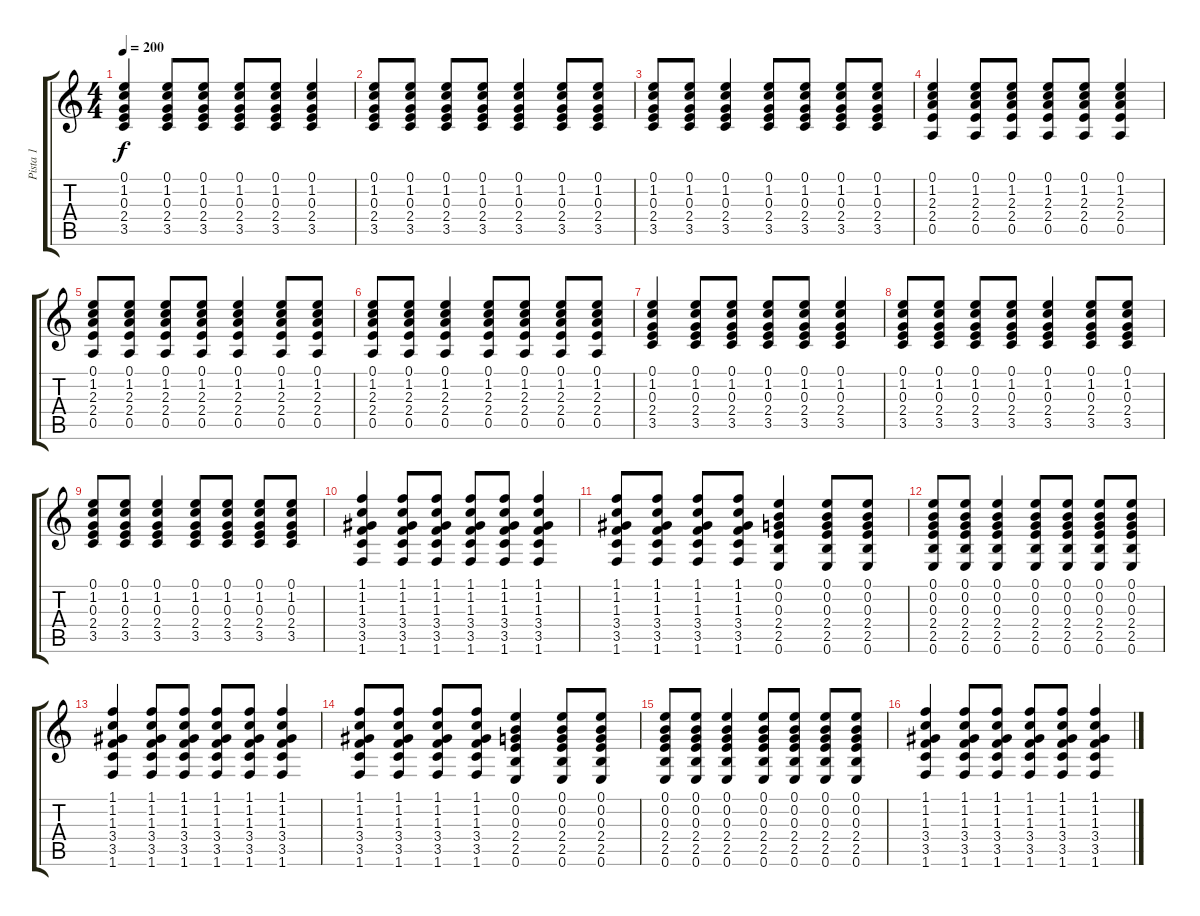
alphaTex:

\track ("Pista 1" "Pista 1") {instrument acousticguitarnylon}
\staff {score tabs}
\tuning (E4 B3 G3 D3 A2 E2) {hide}
\ts (4 4)
\tempo 200
\clef g2
\ks c
(0.1 1.2 0.3 2.4 3.5).4{dy f} (0.1 1.2 0.3 2.4 3.5).8 (0.1 1.2 0.3 2.4 3.5).8 (0.1 1.2 0.3 2.4 3.5).8 (0.1 1.2 0.3 2.4 3.5).8 (0.1 1.2 0.3 2.4 3.5).4 |
(0.1 1.2 0.3 2.4 3.5).8 (0.1 1.2 0.3 2.4 3.5).8 (0.1 1.2 0.3 2.4 3.5).8 (0.1 1.2 0.3 2.4 3.5).8 (0.1 1.2 0.3 2.4 3.5).4 (0.1 1.2 0.3 2.4 3.5).8 (0.1 1.2 0.3 2.4 3.5).8 |
(0.1 1.2 0.3 2.4 3.5).8 (0.1 1.2 0.3 2.4 3.5).8 (0.1 1.2 0.3 2.4 3.5).4 (0.1 1.2 0.3 2.4 3.5).8 (0.1 1.2 0.3 2.4 3.5).8 (0.1 1.2 0.3 2.4 3.5).8 (0.1 1.2 0.3 2.4 3.5).8 |
(0.1 1.2 2.3 2.4 0.5).4 (0.1 1.2 2.3 2.4 0.5).8 (0.1 1.2 2.3 2.4 0.5).8 (0.1 1.2 2.3 2.4 0.5).8 (0.1 1.2 2.3 2.4 0.5).8 (0.1 1.2 2.3 2.4 0.5).4 |
(0.1 1.2 2.3 2.4 0.5).8 (0.1 1.2 2.3 2.4 0.5).8 (0.1 1.2 2.3 2.4 0.5).8 (0.1 1.2 2.3 2.4 0.5).8 (0.1 1.2 2.3 2.4 0.5).4 (0.1 1.2 2.3 2.4 0.5).8 (0.1 1.2 2.3 2.4 0.5).8 |
(0.1 1.2 2.3 2.4 0.5).8 (0.1 1.2 2.3 2.4 0.5).8 (0.1 1.2 2.3 2.4 0.5).4 (0.1 1.2 2.3 2.4 0.5).8 (0.1 1.2 2.3 2.4 0.5).8 (0.1 1.2 2.3 2.4 0.5).8 (0.1 1.2 2.3 2.4 0.5).8 |
(0.1 1.2 0.3 2.4 3.5).4 (0.1 1.2 0.3 2.4 3.5).8 (0.1 1.2 0.3 2.4 3.5).8 (0.1 1.2 0.3 2.4 3.5).8 (0.1 1.2 0.3 2.4 3.5).8 (0.1 1.2 0.3 2.4 3.5).4 |
(0.1 1.2 0.3 2.4 3.5).8 (0.1 1.2 0.3 2.4 3.5).8 (0.1 1.2 0.3 2.4 3.5).8 (0.1 1.2 0.3 2.4 3.5).8 (0.1 1.2 0.3 2.4 3.5).4 (0.1 1.2 0.3 2.4 3.5).8 (0.1 1.2 0.3 2.4 3.5).8 |
(0.1 1.2 0.3 2.4 3.5).8 (0.1 1.2 0.3 2.4 3.5).8 (0.1 1.2 0.3 2.4 3.5).4 (0.1 1.2 0.3 2.4 3.5).8 (0.1 1.2 0.3 2.4 3.5).8 (0.1 1.2 0.3 2.4 3.5).8 (0.1 1.2 0.3 2.4 3.5).8 |
(1.1 1.2 1.3 3.4 3.5 1.6).4 (1.1 1.2 1.3 3.4 3.5 1.6).8 (1.1 1.2 1.3 3.4 3.5 1.6).8 (1.1 1.2 1.3 3.4 3.5 1.6).8 (1.1 1.2 1.3 3.4 3.5 1.6).8 (1.1 1.2 1.3 3.4 3.5 1.6).4 |
(1.1 1.2 1.3 3.4 3.5 1.6).8 (1.1 1.2 1.3 3.4 3.5 1.6).8 (1.1 1.2 1.3 3.4 3.5 1.6).8 (1.1 1.2 1.3 3.4 3.5 1.6).8 (0.1 0.2 0.3 2.4 2.5 0.6).4 (0.1 0.2 0.3 2.4 2.5 0.6).8 (0.1 0.2 0.3 2.4 2.5 0.6).8 |
(0.1 0.2 0.3 2.4 2.5 0.6).8 (0.1 0.2 0.3 2.4 2.5 0.6).8 (0.1 0.2 0.3 2.4 2.5 0.6).4 (0.1 0.2 0.3 2.4 2.5 0.6).8 (0.1 0.2 0.3 2.4 2.5 0.6).8 (0.1 0.2 0.3 2.4 2.5 0.6).8 (0.1 0.2 0.3 2.4 2.5 0.6).8 |
(1.1 1.2 1.3 3.4 3.5 1.6).4 (1.1 1.2 1.3 3.4 3.5 1.6).8 (1.1 1.2 1.3 3.4 3.5 1.6).8 (1.1 1.2 1.3 3.4 3.5 1.6).8 (1.1 1.2 1.3 3.4 3.5 1.6).8 (1.1 1.2 1.3 3.4 3.5 1.6).4 |
(1.1 1.2 1.3 3.4 3.5 1.6).8 (1.1 1.2 1.3 3.4 3.5 1.6).8 (1.1 1.2 1.3 3.4 3.5 1.6).8 (1.1 1.2 1.3 3.4 3.5 1.6).8 (0.1 0.2 0.3 2.4 2.5 0.6).4 (0.1 0.2 0.3 2.4 2.5 0.6).8 (0.1 0.2 0.3 2.4 2.5 0.6).8 |
(0.1 0.2 0.3 2.4 2.5 0.6).8 (0.1 0.2 0.3 2.4 2.5 0.6).8 (0.1 0.2 0.3 2.4 2.5 0.6).4 (0.1 0.2 0.3 2.4 2.5 0.6).8 (0.1 0.2 0.3 2.4 2.5 0.6).8 (0.1 0.2 0.3 2.4 2.5 0.6).8 (0.1 0.2 0.3 2.4 2.5 0.6).8 |
(1.1 1.2 1.3 3.4 3.5 1.6).4 (1.1 1.2 1.3 3.4 3.5 1.6).8 (1.1 1.2 1.3 3.4 3.5 1.6).8 (1.1 1.2 1.3 3.4 3.5 1.6).8 (1.1 1.2 1.3 3.4 3.5 1.6).8 (1.1 1.2 1.3 3.4 3.5 1.6).4
